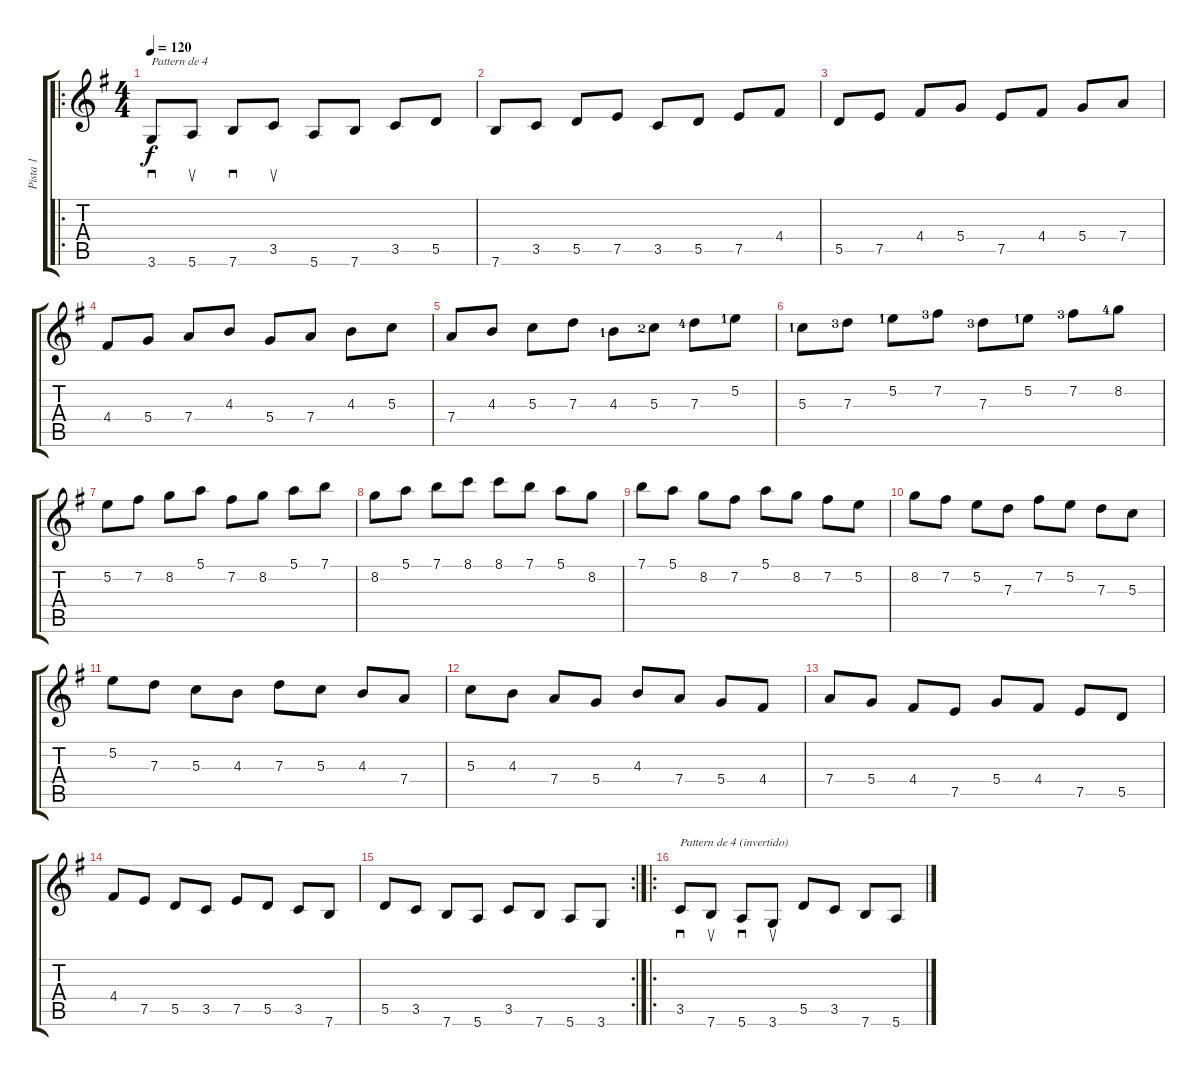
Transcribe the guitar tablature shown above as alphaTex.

\track ("Pista 1" "Pista 1") {instrument acousticguitarsteel}
\staff {score tabs}
\tuning (E4 B3 G3 D3 A2 E2) {hide}
\ro
\ts (4 4)
\tempo 120
\clef g2
\ks g
3.6.8{sd txt "Pattern de 4" dy f instrument acousticguitarsteel} 5.6.8{su} 7.6.8{sd} 3.5.8{su} 5.6.8 7.6.8 3.5.8 5.5.8 |
7.6.8 3.5.8 5.5.8 7.5.8 3.5.8 5.5.8 7.5.8 4.4.8 |
5.5.8 7.5.8 4.4.8 5.4.8 7.5.8 4.4.8 5.4.8 7.4.8 |
4.4.8 5.4.8 7.4.8 4.3.8 5.4.8 7.4.8 4.3.8 5.3.8 |
7.4.8 4.3.8 5.3.8 7.3.8 4.3{lf 2}.8 5.3{lf 3}.8 7.3{lf 5}.8 5.2{lf 2}.8 |
5.3{lf 2}.8 7.3{lf 4}.8 5.2{lf 2}.8 7.2{lf 4}.8 7.3{lf 4}.8 5.2{lf 2}.8 7.2{lf 4}.8 8.2{lf 5}.8 |
5.2.8 7.2.8 8.2.8 5.1.8 7.2.8 8.2.8 5.1.8 7.1.8 |
8.2.8 5.1.8 7.1.8 8.1.8 8.1.8 7.1.8 5.1.8 8.2.8 |
7.1.8 5.1.8 8.2.8 7.2.8 5.1.8 8.2.8 7.2.8 5.2.8 |
8.2.8 7.2.8 5.2.8 7.3.8 7.2.8 5.2.8 7.3.8 5.3.8 |
5.2.8 7.3.8 5.3.8 4.3.8 7.3.8 5.3.8 4.3.8 7.4.8 |
5.3.8 4.3.8 7.4.8 5.4.8 4.3.8 7.4.8 5.4.8 4.4.8 |
7.4.8 5.4.8 4.4.8 7.5.8 5.4.8 4.4.8 7.5.8 5.5.8 |
4.4.8 7.5.8 5.5.8 3.5.8 7.5.8 5.5.8 3.5.8 7.6.8 |
\rc 2
5.5.8 3.5.8 7.6.8 5.6.8 3.5.8 7.6.8 5.6.8 3.6.8 |
\ro
3.5.8{sd txt "Pattern de 4 (invertido)"} 7.6.8{su} 5.6.8{sd} 3.6.8{su} 5.5.8 3.5.8 7.6.8 5.6.8
